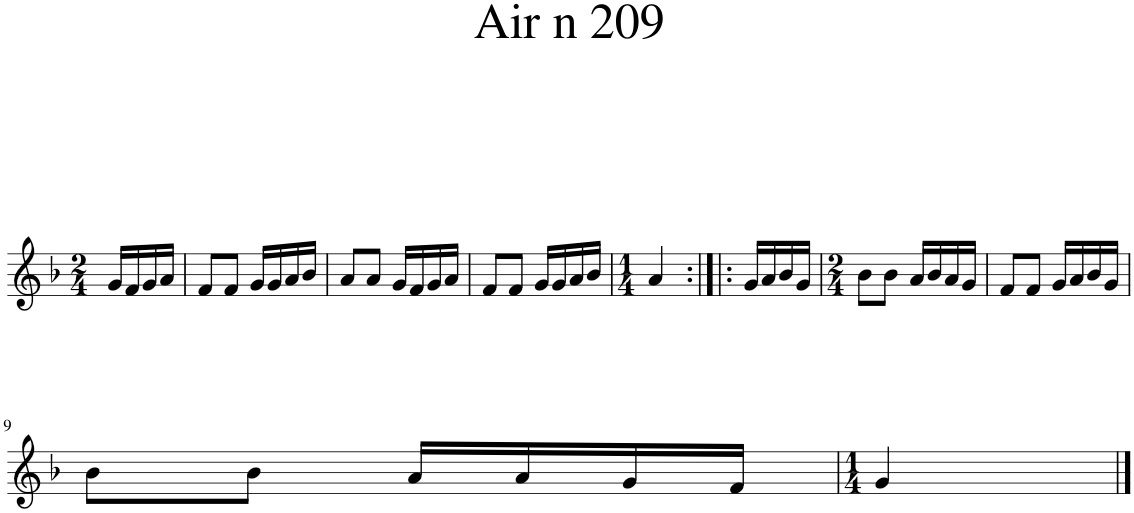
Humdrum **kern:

**kern
*part1
*staff1
*I"Piano
*I'Pno.
*clefG2
*k[b-]
*M2/4
=1
16g/LL
16f/
16g/
16a/JJ
=2
8f/L
8f/J
16g/LL
16g/
16a/
16b-/JJ
=3
8a/L
8a/J
16g/LL
16f/
16g/
16a/JJ
=4
8f/L
8f/J
16g/LL
16g/
16a/
16b-/JJ
=5
*M1/4
4a/
=6:|!|:
16g/LL
16a/
16b-/
16g/JJ
=7
*M2/4
8b-\L
8b-\J
16a/LL
16b-/
16a/
16g/JJ
=8
8f/L
8f/J
16g/LL
16a/
16b-/
16g/JJ
!!LO:LB:g=z
=9
8b-\L
8b-\J
16a/LL
16a/
16g/
16f/JJ
=10
*M1/4
4g/
==
*-
